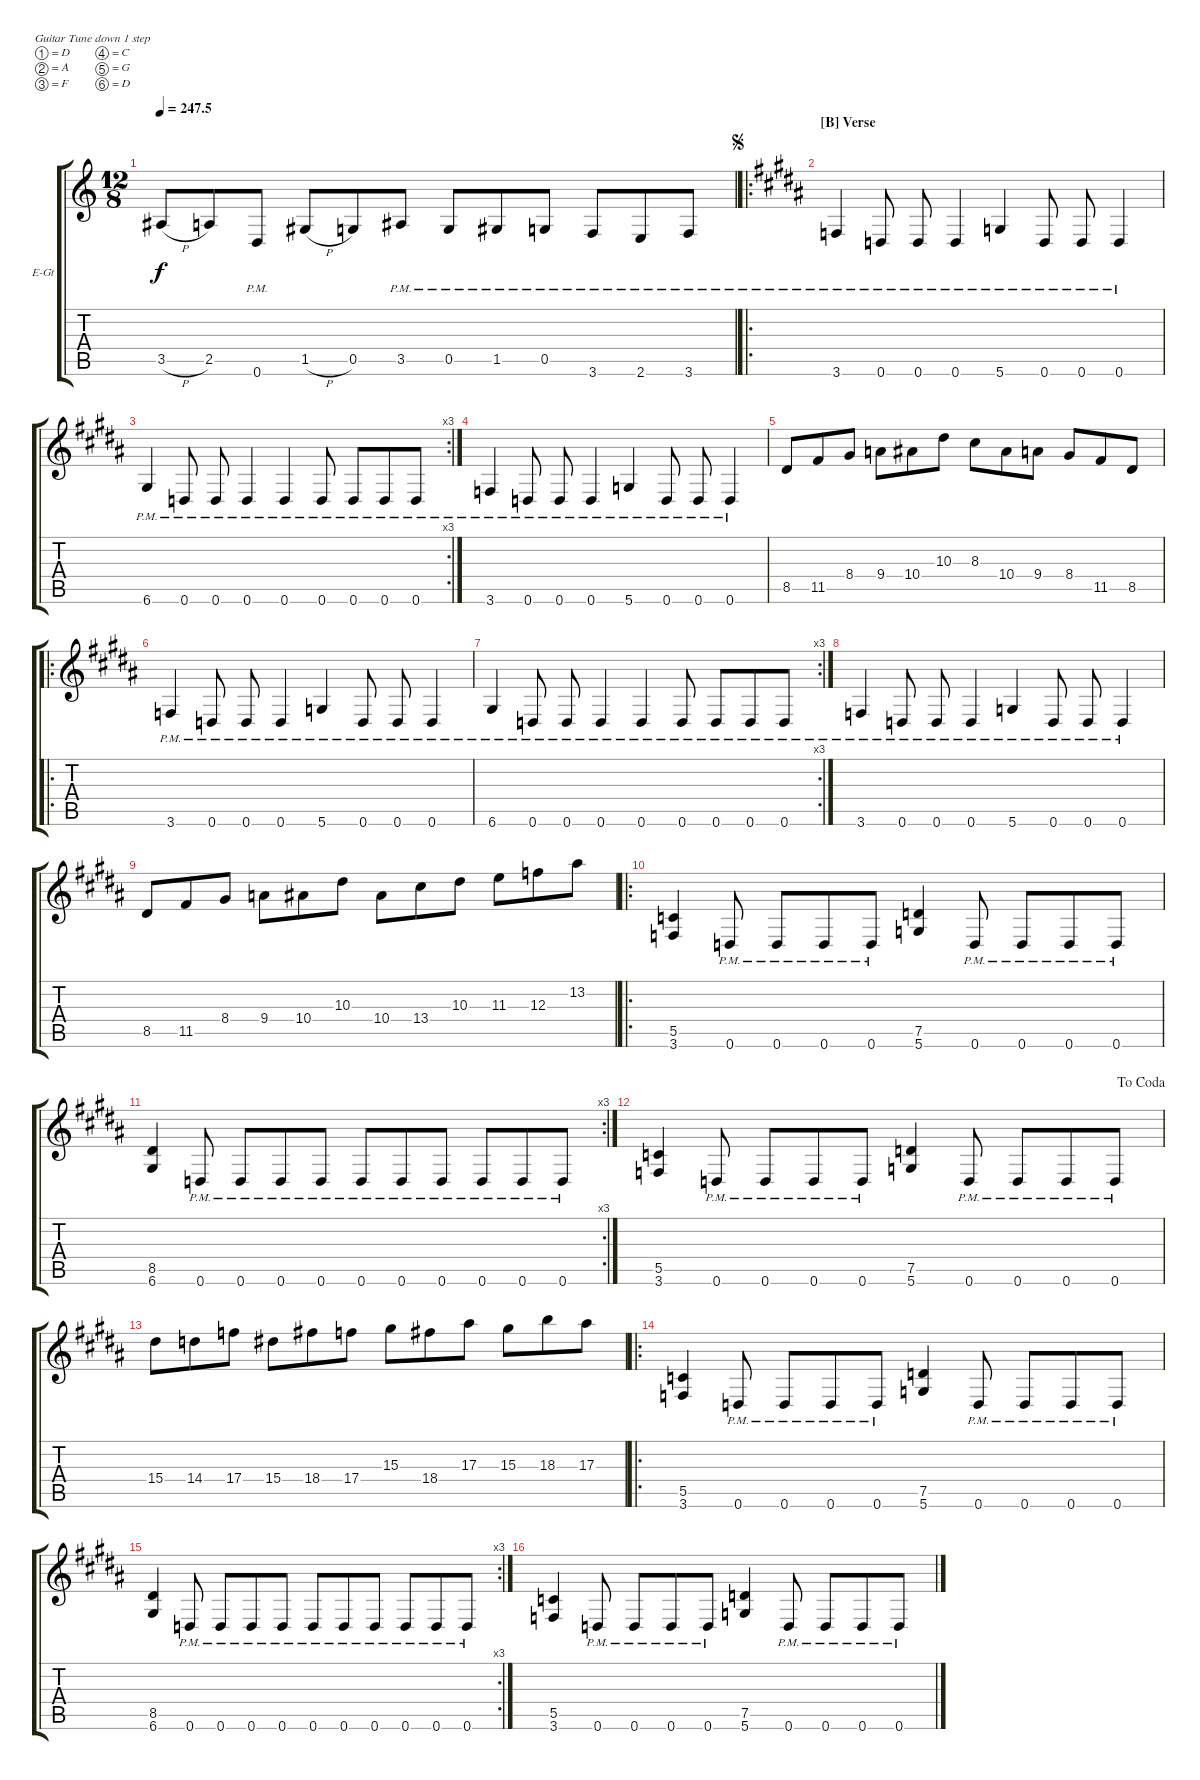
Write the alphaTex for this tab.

\bracketExtendMode groupsimilarinstruments
\firstSystemTrackNameOrientation horizontal
\otherSystemsTrackNameOrientation horizontal
\track ("Distortion Guitar" "E-Gt") {instrument acousticgrandpiano}
\staff {score tabs}
\tuning (D4 A3 F3 C3 G2 D2)
\displaytranspose 12
\ts (12 8)
\tempo
247.5
\accidentals auto
\clef g2
\ottava regular
\simile none
\ks aminor
3.5{h}.8{dy f} 2.5.8 0.6{pm}.8 1.5{h}.8 0.5.8 3.5{pm}.8 0.5{pm}.8 1.5{pm}.8 0.5{pm}.8 3.6{pm}.8 2.6{pm}.8 3.6{pm}.8 |
\ro
\section ("B" "Verse")
\jump segno
\ks g#minor
3.6{pm}.4 0.6{pm}.8 0.6{pm}.8 0.6{pm}.4 5.6{pm}.4 0.6{pm}.8 0.6{pm}.8 0.6{pm}.4 |
\rc 3
6.6{pm}.4 0.6{pm}.8 0.6{pm}.8 0.6{pm}.4 0.6{pm}.4 0.6{pm}.8 0.6{pm}.8 0.6{pm}.8 0.6{pm}.8 |
3.6{pm}.4 0.6{pm}.8 0.6{pm}.8 0.6{pm}.4 5.6{pm}.4 0.6{pm}.8 0.6{pm}.8 0.6{pm}.4 |
8.5.8 11.5.8 8.4.8 9.4.8 10.4.8 10.3.8 8.3.8 10.4.8 9.4.8 8.4.8 11.5.8 8.5.8 |
\ro
3.6{pm}.4 0.6{pm}.8 0.6{pm}.8 0.6{pm}.4 5.6{pm}.4 0.6{pm}.8 0.6{pm}.8 0.6{pm}.4 |
\rc 3
6.6{pm}.4 0.6{pm}.8 0.6{pm}.8 0.6{pm}.4 0.6{pm}.4 0.6{pm}.8 0.6{pm}.8 0.6{pm}.8 0.6{pm}.8 |
3.6{pm}.4 0.6{pm}.8 0.6{pm}.8 0.6{pm}.4 5.6{pm}.4 0.6{pm}.8 0.6{pm}.8 0.6{pm}.4 |
8.5.8 11.5.8 8.4.8 9.4.8 10.4.8 10.3.8 10.4.8 13.4.8 10.3.8 11.3.8 12.3.8 13.2.8 |
\ro
(5.5 3.6).4 0.6{pm}.8 0.6{pm}.8 0.6{pm}.8 0.6{pm}.8 (7.5 5.6).4 0.6{pm}.8 0.6{pm}.8 0.6{pm}.8 0.6{pm}.8 |
\rc 3
(8.5 6.6).4 0.6{pm}.8 0.6{pm}.8 0.6{pm}.8 0.6{pm}.8 0.6{pm}.8 0.6{pm}.8 0.6{pm}.8 0.6{pm}.8 0.6{pm}.8 0.6{pm}.8 |
\jump dacoda
(5.5 3.6).4 0.6{pm}.8 0.6{pm}.8 0.6{pm}.8 0.6{pm}.8 (7.5 5.6).4 0.6{pm}.8 0.6{pm}.8 0.6{pm}.8 0.6{pm}.8 |
15.4.8 14.4.8 17.4.8 15.4.8 18.4.8 17.4.8 15.3.8 18.4.8 17.3.8 15.3.8 18.3.8 17.3.8 |
\ro
(5.5 3.6).4 0.6{pm}.8 0.6{pm}.8 0.6{pm}.8 0.6{pm}.8 (7.5 5.6).4 0.6{pm}.8 0.6{pm}.8 0.6{pm}.8 0.6{pm}.8 |
\rc 3
(8.5 6.6).4 0.6{pm}.8 0.6{pm}.8 0.6{pm}.8 0.6{pm}.8 0.6{pm}.8 0.6{pm}.8 0.6{pm}.8 0.6{pm}.8 0.6{pm}.8 0.6{pm}.8 |
(5.5 3.6).4 0.6{pm}.8 0.6{pm}.8 0.6{pm}.8 0.6{pm}.8 (7.5 5.6).4 0.6{pm}.8 0.6{pm}.8 0.6{pm}.8 0.6{pm}.8
